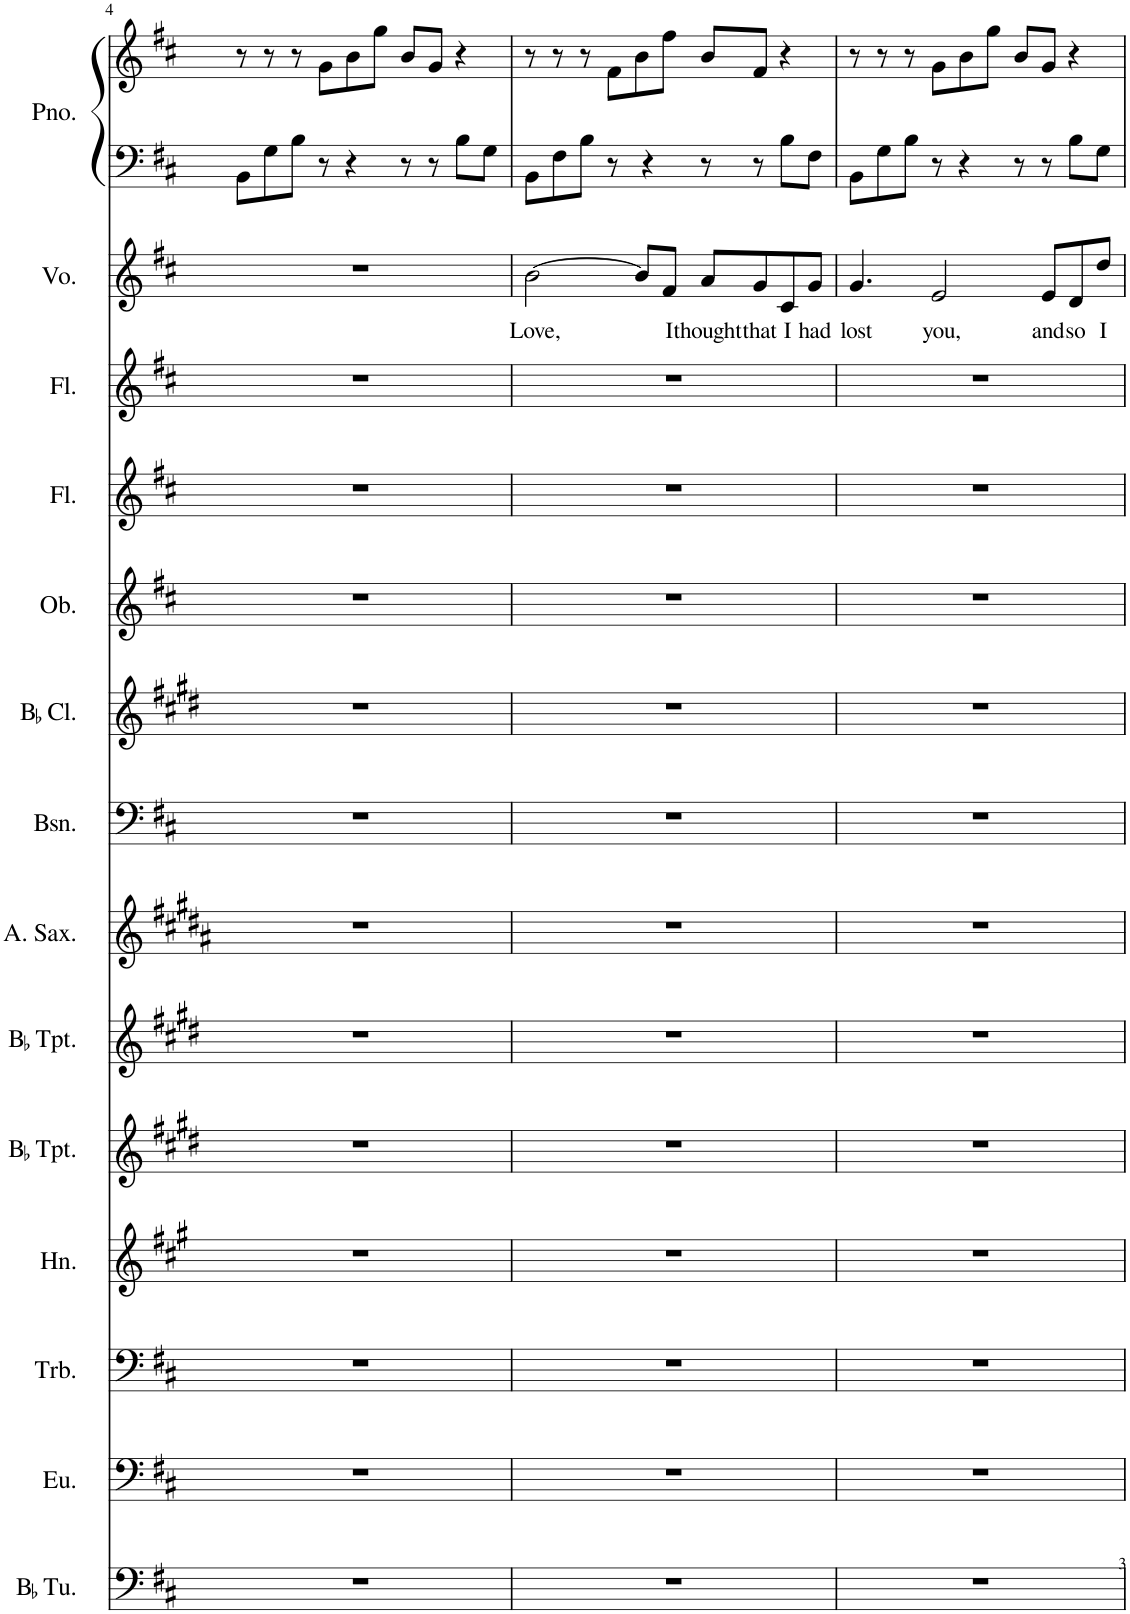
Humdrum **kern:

**kern	**kern	**kern	**kern	**kern	**kern	**kern	**kern	**kern	**kern	**kern	**kern	**kern	**text	**kern	**kern
*part14	*part13	*part12	*part11	*part10	*part9	*part8	*part7	*part6	*part5	*part4	*part3	*part2	*part2	*part1	*part1
*staff15	*staff14	*staff13	*staff12	*staff11	*staff10	*staff9	*staff8	*staff7	*staff6	*staff5	*staff4	*staff3	*staff3	*staff2	*staff1
*I"BaccidentalFlat Tuba	*I"Euphonium	*I"Trombone	*I"Horn	*I"BaccidentalFlat Trumpet	*I"BaccidentalFlat Trumpet	*I"Alto Saxophone	*I"Bassoon	*I"BaccidentalFlat Clarinet	*I"Oboe	*I"Flute	*I"Flute	*I"Voice	*	*I"Piano	*
*I'BaccidentalFlat Tu.	*I'Eu.	*I'Trb.	*I'Hn.	*I'BaccidentalFlat Tpt.	*I'BaccidentalFlat Tpt.	*I'A. Sax.	*I'Bsn.	*I'BaccidentalFlat Cl.	*I'Ob.	*I'Fl.	*I'Fl.	*I'Vo.	*	*I'Pno.	*
!!LO:PB:g=z
*clefF4	*clefF4	*clefF4	*clefG2	*clefG2	*clefG2	*clefG2	*clefF4	*clefG2	*clefG2	*clefG2	*clefG2	*clefG2	*	*clefF4	*clefG2
*	*	*	*Trd4c7	*Trd1c2	*Trd1c2	*Trd5c9	*	*Trd1c2	*	*	*	*	*	*	*
*k[f#c#]	*k[f#c#]	*k[f#c#]	*k[f#c#g#]	*k[f#c#g#d#]	*k[f#c#g#d#]	*k[f#c#g#d#a#]	*k[f#c#]	*k[f#c#g#d#]	*k[f#c#]	*k[f#c#]	*k[f#c#]	*k[f#c#]	*	*k[f#c#]	*k[f#c#]
*M5/4	*M5/4	*M5/4	*M5/4	*M5/4	*M5/4	*M5/4	*M5/4	*M5/4	*M5/4	*M5/4	*M5/4	*M5/4	*	*M5/4	*M5/4
=4	=4	=4	=4	=4	=4	=4	=4	=4	=4	=4	=4	=4	=4	=4	=4
4%5r	4%5r	4%5r	4%5r	4%5r	4%5r	4%5r	4%5r	4%5r	4%5r	4%5r	4%5r	4%5r	.	8BB\L	8r
.	.	.	.	.	.	.	.	.	.	.	.	.	.	8G\	8r
.	.	.	.	.	.	.	.	.	.	.	.	.	.	8B\J	8r
.	.	.	.	.	.	.	.	.	.	.	.	.	.	8r	8g\L
.	.	.	.	.	.	.	.	.	.	.	.	.	.	4r	8b\
.	.	.	.	.	.	.	.	.	.	.	.	.	.	.	8gg\J
.	.	.	.	.	.	.	.	.	.	.	.	.	.	8r	8b/L
.	.	.	.	.	.	.	.	.	.	.	.	.	.	8r	8g/J
.	.	.	.	.	.	.	.	.	.	.	.	.	.	8B\L	4r
.	.	.	.	.	.	.	.	.	.	.	.	.	.	8G\J	.
=5	=5	=5	=5	=5	=5	=5	=5	=5	=5	=5	=5	=5	=5	=5	=5
!	!	!	!	!	!	!	!	!	!	!	!	!	!LO:LY:b	!	!
4%5r	4%5r	4%5r	4%5r	4%5r	4%5r	4%5r	4%5r	4%5r	4%5r	4%5r	4%5r	[2b\	Love,	8BB\L	8r
.	.	.	.	.	.	.	.	.	.	.	.	.	.	8F#\	8r
.	.	.	.	.	.	.	.	.	.	.	.	.	.	8B\J	8r
.	.	.	.	.	.	.	.	.	.	.	.	.	.	8r	8f#\L
.	.	.	.	.	.	.	.	.	.	.	.	8b/L]	.	4r	8b\
!	!	!	!	!	!	!	!	!	!	!	!	!	!LO:LY:b	!	!
.	.	.	.	.	.	.	.	.	.	.	.	8f#/J	I	.	8ff#\J
!	!	!	!	!	!	!	!	!	!	!	!	!	!LO:LY:b	!	!
.	.	.	.	.	.	.	.	.	.	.	.	8a/L	thought	8r	8b/L
!	!	!	!	!	!	!	!	!	!	!	!	!	!LO:LY:b	!	!
.	.	.	.	.	.	.	.	.	.	.	.	8g/	that	8r	8f#/J
!	!	!	!	!	!	!	!	!	!	!	!	!	!LO:LY:b	!	!
.	.	.	.	.	.	.	.	.	.	.	.	8c#/	I	8B\L	4r
!	!	!	!	!	!	!	!	!	!	!	!	!	!LO:LY:b	!	!
.	.	.	.	.	.	.	.	.	.	.	.	8g/J	had	8F#\J	.
=6	=6	=6	=6	=6	=6	=6	=6	=6	=6	=6	=6	=6	=6	=6	=6
!	!	!	!	!	!	!	!	!	!	!	!	!	!LO:LY:b	!	!
4%5r	4%5r	4%5r	4%5r	4%5r	4%5r	4%5r	4%5r	4%5r	4%5r	4%5r	4%5r	4.g/	lost	8BB\L	8r
.	.	.	.	.	.	.	.	.	.	.	.	.	.	8G\	8r
.	.	.	.	.	.	.	.	.	.	.	.	.	.	8B\J	8r
!	!	!	!	!	!	!	!	!	!	!	!	!	!LO:LY:b	!	!
.	.	.	.	.	.	.	.	.	.	.	.	2e/	you,	8r	8g\L
.	.	.	.	.	.	.	.	.	.	.	.	.	.	4r	8b\
.	.	.	.	.	.	.	.	.	.	.	.	.	.	.	8gg\J
.	.	.	.	.	.	.	.	.	.	.	.	.	.	8r	8b/L
!	!	!	!	!	!	!	!	!	!	!	!	!	!LO:LY:b	!	!
.	.	.	.	.	.	.	.	.	.	.	.	8e/L	and	8r	8g/J
!	!	!	!	!	!	!	!	!	!	!	!	!	!LO:LY:b	!	!
.	.	.	.	.	.	.	.	.	.	.	.	8d/	so	8B\L	4r
!	!	!	!	!	!	!	!	!	!	!	!	!	!LO:LY:b	!	!
.	.	.	.	.	.	.	.	.	.	.	.	8dd/J	I	8G\J	.
=	=	=	=	=	=	=	=	=	=	=	=	=	=	=	=
*-	*-	*-	*-	*-	*-	*-	*-	*-	*-	*-	*-	*-	*-	*-	*-
